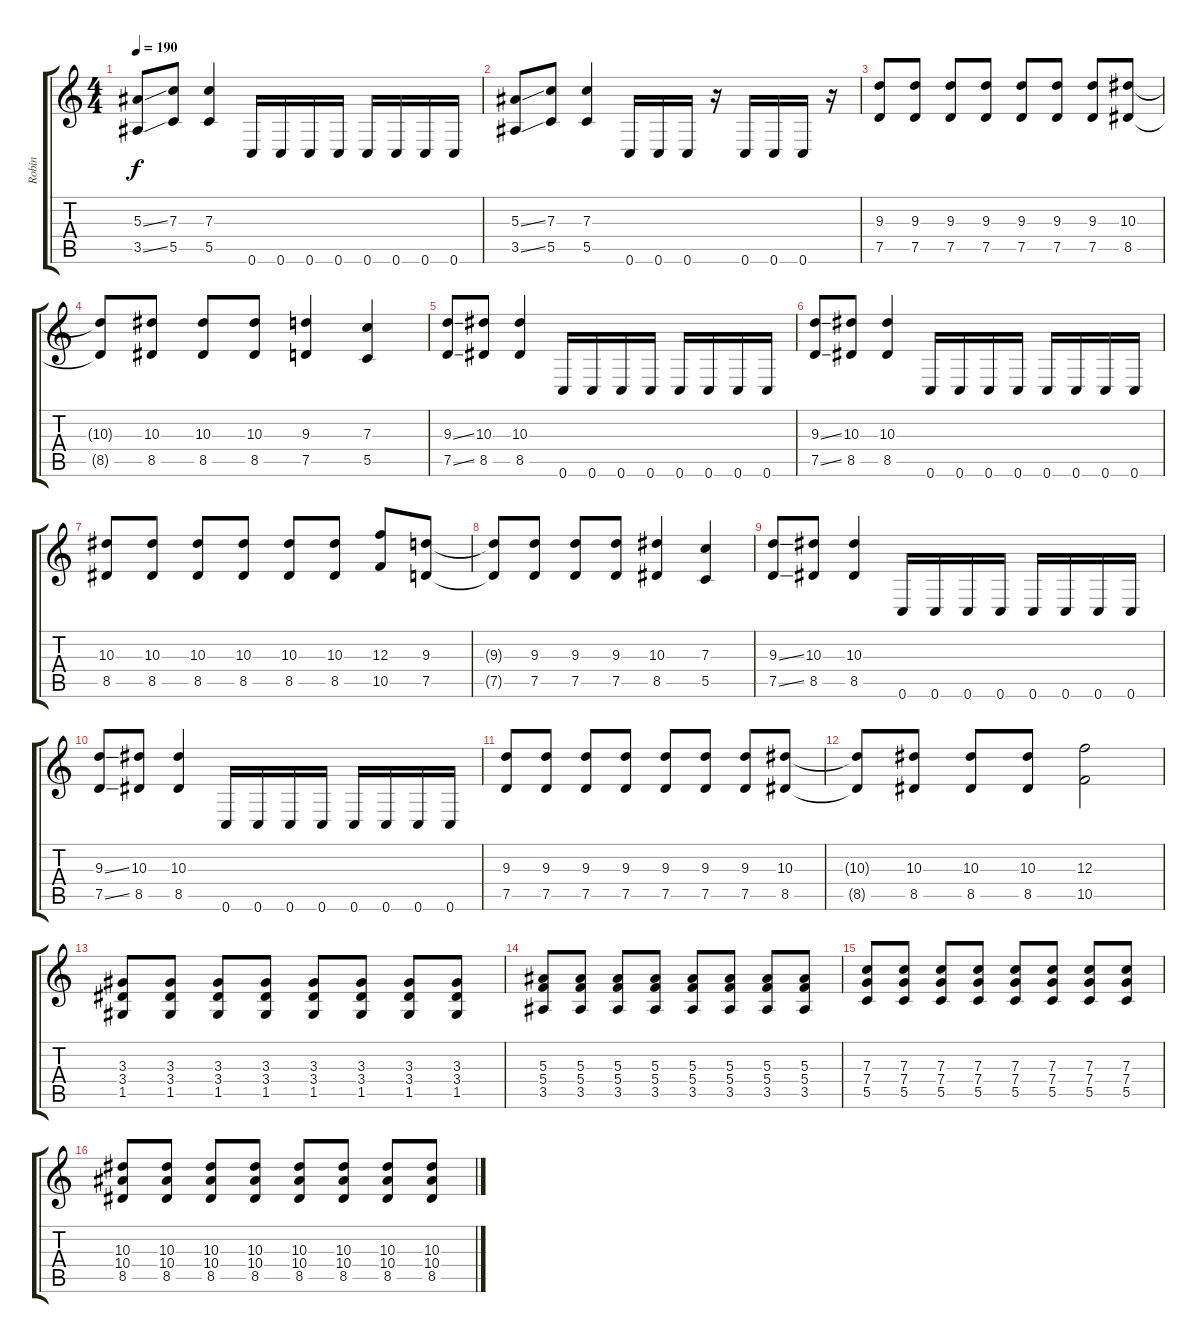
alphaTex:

\track ("Robin" "Robin") {instrument distortionguitar}
\staff {score tabs}
\tuning (D4 A3 F3 C3 G2 C2) {hide}
\ts (4 4)
\tempo 190
\clef g2
\ks c
(5.3{ss} 3.5{ss}).8{dy f} (7.3 5.5).8 (7.3 5.5).4 0.6.16 0.6.16 0.6.16 0.6.16 0.6.16 0.6.16 0.6.16 0.6.16 |
(5.3{ss} 3.5{ss}).8 (7.3 5.5).8 (7.3 5.5).4 0.6.16 0.6.16 0.6.16 r.16 0.6.16 0.6.16 0.6.16 r.16 |
(9.3 7.5).8 (9.3 7.5).8 (9.3 7.5).8 (9.3 7.5).8 (9.3 7.5).8 (9.3 7.5).8 (9.3 7.5).8 (10.3 8.5).8 |
(10.3{t} 8.5{t}).8 (10.3 8.5).8 (10.3 8.5).8 (10.3 8.5).8 (9.3 7.5).4 (7.3 5.5).4 |
(9.3{ss} 7.5{ss}).8 (10.3 8.5).8 (10.3 8.5).4 0.6.16 0.6.16 0.6.16 0.6.16 0.6.16 0.6.16 0.6.16 0.6.16 |
(9.3{ss} 7.5{ss}).8 (10.3 8.5).8 (10.3 8.5).4 0.6.16 0.6.16 0.6.16 0.6.16 0.6.16 0.6.16 0.6.16 0.6.16 |
(10.3 8.5).8 (10.3 8.5).8 (10.3 8.5).8 (10.3 8.5).8 (10.3 8.5).8 (10.3 8.5).8 (12.3 10.5).8 (9.3 7.5).8 |
(9.3{t} 7.5{t}).8 (9.3 7.5).8 (9.3 7.5).8 (9.3 7.5).8 (10.3 8.5).4 (7.3 5.5).4 |
(9.3{ss} 7.5{ss}).8 (10.3 8.5).8 (10.3 8.5).4 0.6.16 0.6.16 0.6.16 0.6.16 0.6.16 0.6.16 0.6.16 0.6.16 |
(9.3{ss} 7.5{ss}).8 (10.3 8.5).8 (10.3 8.5).4 0.6.16 0.6.16 0.6.16 0.6.16 0.6.16 0.6.16 0.6.16 0.6.16 |
(9.3 7.5).8 (9.3 7.5).8 (9.3 7.5).8 (9.3 7.5).8 (9.3 7.5).8 (9.3 7.5).8 (9.3 7.5).8 (10.3 8.5).8 |
(10.3{t} 8.5{t}).8 (10.3 8.5).8 (10.3 8.5).8 (10.3 8.5).8 (12.3 10.5).2 |
(3.3 3.4 1.5).8 (3.3 3.4 1.5).8 (3.3 3.4 1.5).8 (3.3 3.4 1.5).8 (3.3 3.4 1.5).8 (3.3 3.4 1.5).8 (3.3 3.4 1.5).8 (3.3 3.4 1.5).8 |
(5.3 5.4 3.5).8 (5.3 5.4 3.5).8 (5.3 5.4 3.5).8 (5.3 5.4 3.5).8 (5.3 5.4 3.5).8 (5.3 5.4 3.5).8 (5.3 5.4 3.5).8 (5.3 5.4 3.5).8 |
(7.3 7.4 5.5).8 (7.3 7.4 5.5).8 (7.3 7.4 5.5).8 (7.3 7.4 5.5).8 (7.3 7.4 5.5).8 (7.3 7.4 5.5).8 (7.3 7.4 5.5).8 (7.3 7.4 5.5).8 |
(10.3 10.4 8.5).8 (10.3 10.4 8.5).8 (10.3 10.4 8.5).8 (10.3 10.4 8.5).8 (10.3 10.4 8.5).8 (10.3 10.4 8.5).8 (10.3 10.4 8.5).8 (10.3 10.4 8.5).8
